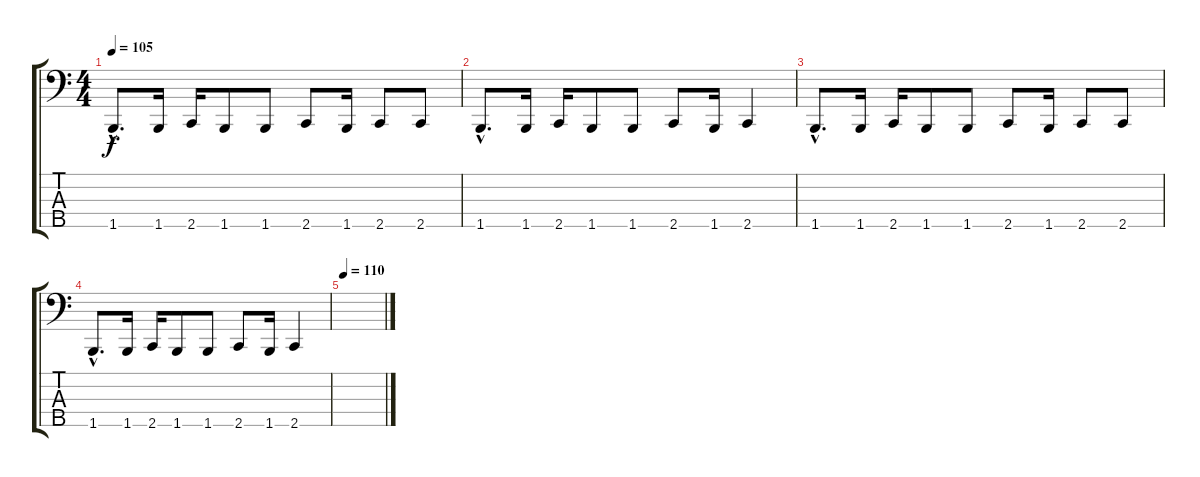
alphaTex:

\track "" {instrument electricbasspick}
\staff {score tabs}
\tuning (Ab2 Eb2 Bb1 F1 Bb0) {hide}
\ts (4 4)
\tempo 105
\clef f4
\ks c
1.5{hac}.8{d dy f} 1.5.16 2.5.16 1.5.8 1.5.8 2.5.8 1.5.16 2.5.8 2.5.8 |
1.5{hac}.8{d} 1.5.16 2.5.16 1.5.8 1.5.8 2.5.8 1.5.16 2.5.4 |
1.5{hac}.8{d} 1.5.16 2.5.16 1.5.8 1.5.8 2.5.8 1.5.16 2.5.8 2.5.8 |
1.5{hac}.8{d} 1.5.16 2.5.16 1.5.8 1.5.8 2.5.8 1.5.16 2.5.4 |
\tempo 110
